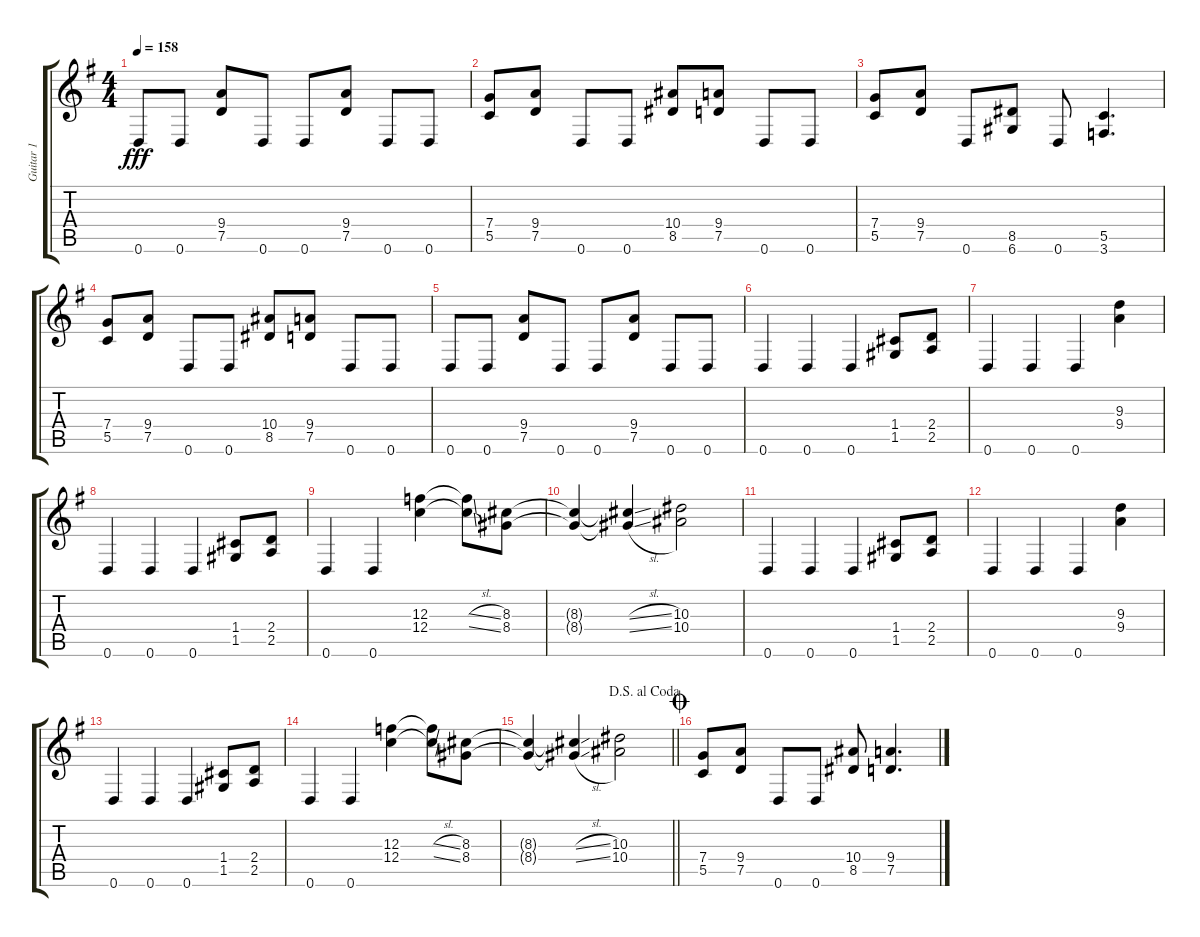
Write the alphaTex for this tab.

\track ("Guitar 1" "Guitar 1") {instrument distortionguitar}
\staff {score tabs}
\tuning (D4 A3 F3 C3 G2 D2) {hide}
\ts (4 4)
\tempo 158
\clef g2
\ks g
0.6.8{dy fff} 0.6.8 (9.4 7.5).8 0.6.8 0.6.8 (9.4 7.5).8 0.6.8 0.6.8 |
(7.4 5.5).8 (9.4 7.5).8 0.6.8 0.6.8 (10.4 8.5).8 (9.4 7.5).8 0.6.8 0.6.8 |
(7.4 5.5).8 (9.4 7.5).8 0.6.8 (8.5 6.6).8 0.6.8 (5.5 3.6).4{d} |
(7.4 5.5).8 (9.4 7.5).8 0.6.8 0.6.8 (10.4 8.5).8 (9.4 7.5).8 0.6.8 0.6.8 |
0.6.8 0.6.8 (9.4 7.5).8 0.6.8 0.6.8 (9.4 7.5).8 0.6.8 0.6.8 |
0.6.4 0.6.4 0.6.4 (1.4 1.5).8 (2.4 2.5).8 |
0.6.4 0.6.4 0.6.4 (9.3 9.4).4 |
0.6.4 0.6.4 0.6.4 (1.4 1.5).8 (2.4 2.5).8 |
0.6.4 0.6.4 (12.3 12.4).4 (12.3{sl t} 12.4{sl t}).8 (8.3 8.4).8 |
(8.3{t} 8.4{t}).4 (8.3{sl t} 8.4{sl t}).4 (10.3 10.4).2 |
0.6.4 0.6.4 0.6.4 (1.4 1.5).8 (2.4 2.5).8 |
0.6.4 0.6.4 0.6.4 (9.3 9.4).4 |
0.6.4 0.6.4 0.6.4 (1.4 1.5).8 (2.4 2.5).8 |
0.6.4 0.6.4 (12.3 12.4).4 (12.3{sl t} 12.4{sl t}).8 (8.3 8.4).8 |
\jump dalsegnoalcoda
\barLineRight lightlight
(8.3{t} 8.4{t}).4 (8.3{sl t} 8.4{sl t}).4 (10.3 10.4).2 |
\jump coda
(7.4 5.5).8 (9.4 7.5).8 0.6.8 0.6.8 (10.4 8.5).8 (9.4 7.5).4{d}
